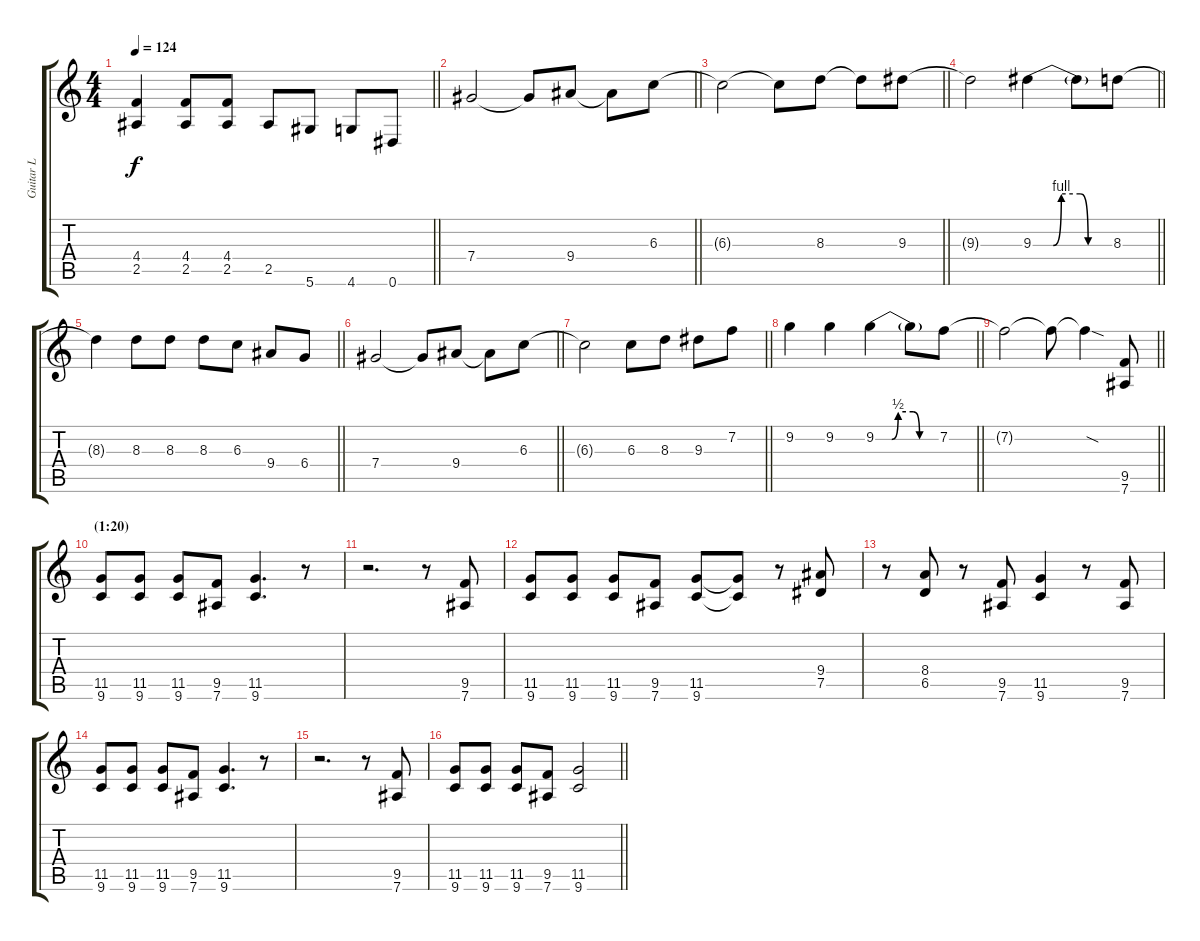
\track ("Guitar L" "Guitar L") {instrument distortionguitar}
\staff {score tabs}
\tuning (Eb4 Bb3 Gb3 Db3 Ab2 Eb2) {hide}
\ts (4 4)
\tempo 124
\clef g2
\barLineRight lightlight
\ks c
(4.4{t} 2.5{t}).4{dy f} (4.4 2.5).8 (4.4 2.5).8 2.5.8 5.6.8 4.6.8 0.6.8 |
\barLineRight lightlight
7.4.2 7.4{t}.8 9.4.8 9.4{t}.8 6.3.8 |
\barLineRight lightlight
6.3{t}.2 6.3{t}.8 8.3.8 8.3{t}.8 9.3.8 |
\barLineRight lightlight
9.3{t}.2 9.3{be (custom 0 0 15 0 21 4 35 4 41 0 60 0)}.4 9.3{t}.8 8.3.8 |
\barLineRight lightlight
8.3{t}.4 8.3.8 8.3.8 8.3.8 6.3.8 9.4.8 6.4.8 |
\barLineRight lightlight
7.4.2 7.4{t}.8 9.4.8 9.4{t}.8 6.3.8 |
\barLineRight lightlight
6.3{t}.2 6.3.8 8.3.8 9.3.8 7.2.8 |
\barLineRight lightlight
9.2.4 9.2.4 9.2{be (custom 0 0 15 0 21 2 35 2 41 0 60 0)}.4 9.2{t}.8 7.2.8 |
\barLineRight lightlight
7.2{t}.2 7.2{t}.8 7.2{sod t}.4 (9.5 7.6).8 |
\section ("" "(1:20)")
(11.5 9.6).8 (11.5 9.6).8 (11.5 9.6).8 (9.5 7.6).8 (11.5 9.6).4{d} r.8 |
r.2{d} r.8 (9.5 7.6).8 |
(11.5 9.6).8 (11.5 9.6).8 (11.5 9.6).8 (9.5 7.6).8 (11.5 9.6).8 (11.5{t} 9.6{t}).8 r.8 (9.4 7.5).8 |
r.8 (8.4 6.5).8 r.8 (9.5 7.6).8 (11.5 9.6).4 r.8 (9.5 7.6).8 |
(11.5 9.6).8 (11.5 9.6).8 (11.5 9.6).8 (9.5 7.6).8 (11.5 9.6).4{d} r.8 |
r.2{d} r.8 (9.5 7.6).8 |
\barLineRight lightlight
(11.5 9.6).8 (11.5 9.6).8 (11.5 9.6).8 (9.5 7.6).8 (11.5 9.6).2
